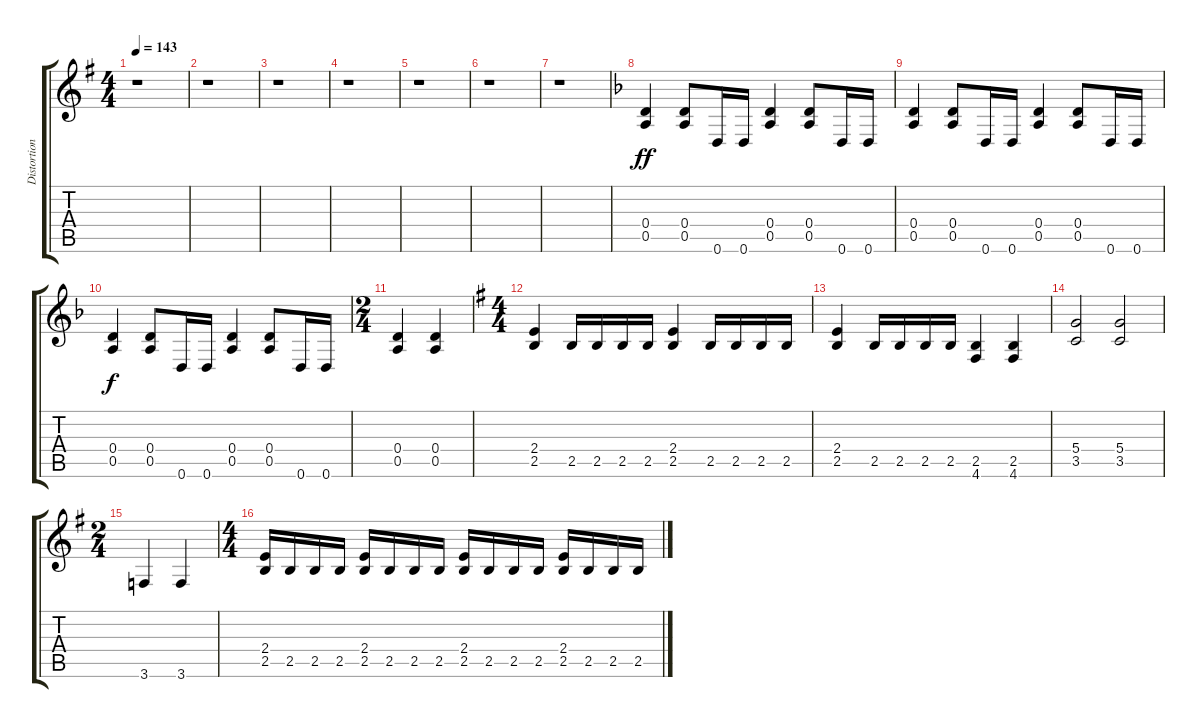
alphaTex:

\track ("Distortion L" "Distortion") {instrument distortionguitar}
\staff {score tabs}
\tuning (E4 B3 G3 D3 A2 D2) {hide}
\ts (4 4)
\tempo 143
\clef g2
\ks g
r.1{dy f} |
r.1 |
r.1 |
r.1 |
r.1 |
r.1 |
r.1 |
\ks f
(0.4 0.5).4{dy ff} (0.4 0.5).8 0.6.16 0.6.16 (0.4 0.5).4 (0.4 0.5).8 0.6.16 0.6.16 |
(0.4 0.5).4 (0.4 0.5).8 0.6.16 0.6.16 (0.4 0.5).4 (0.4 0.5).8 0.6.16 0.6.16 |
(0.4 0.5).4{dy f} (0.4 0.5).8 0.6.16 0.6.16 (0.4 0.5).4 (0.4 0.5).8 0.6.16 0.6.16 |
\ts (2 4)
(0.4 0.5).4 (0.4 0.5).4 |
\ts (4 4)
\ks g
(2.4 2.5).4 2.5.16 2.5.16 2.5.16 2.5.16 (2.4 2.5).4 2.5.16 2.5.16 2.5.16 2.5.16 |
(2.4 2.5).4 2.5.16 2.5.16 2.5.16 2.5.16 (2.5 4.6).4 (2.5 4.6).4 |
(5.4 3.5).2 (5.4 3.5).2 |
\ts (2 4)
3.6.4 3.6.4 |
\ts (4 4)
(2.4 2.5).16 2.5.16 2.5.16 2.5.16 (2.4 2.5).16 2.5.16 2.5.16 2.5.16 (2.4 2.5).16 2.5.16 2.5.16 2.5.16 (2.4 2.5).16 2.5.16 2.5.16 2.5.16
